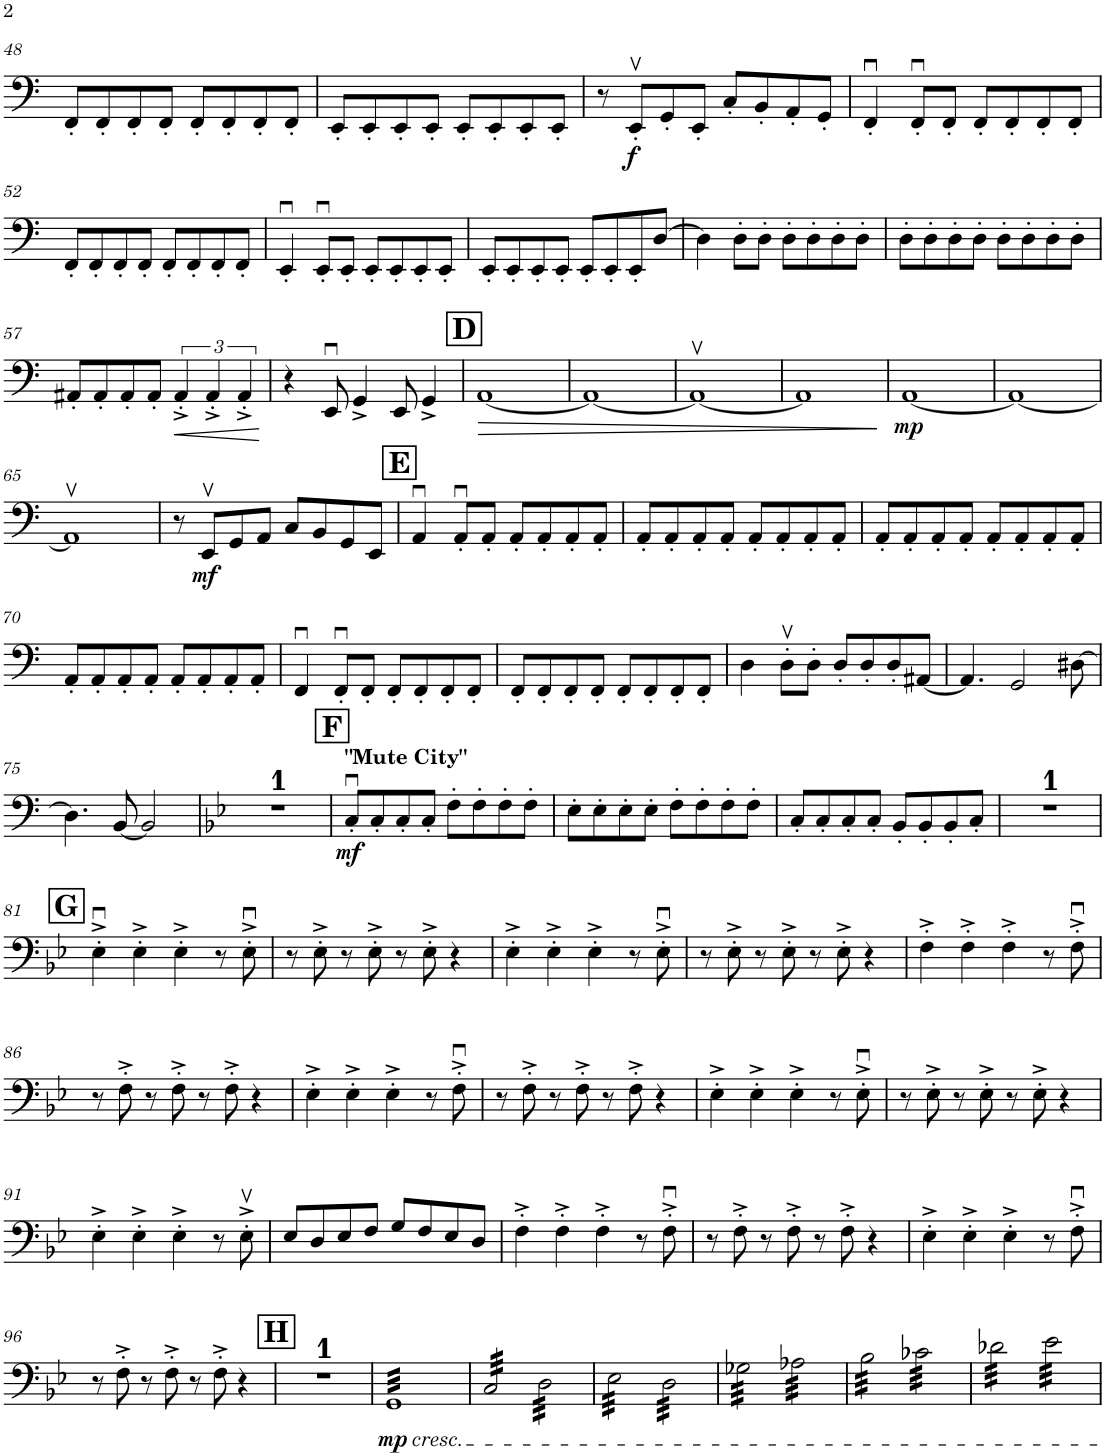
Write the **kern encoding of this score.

**kern	**dynam
*part1	*part1
*staff1	*staff1
*I"Violoncellos	*
*I'Vcs.	*
!!LO:PB:g=z
*clefF4	*
*k[]	*
*M4/4	*
=48	=48
8FF'/L	.
8FF'/	.
8FF'/	.
8FF'/J	.
8FF'/L	.
8FF'/	.
8FF'/	.
8FF'/J	.
=49	=49
8EE'/L	.
8EE'/	.
8EE'/	.
8EE'/J	.
8EE'/L	.
8EE'/	.
8EE'/	.
8EE'/J	.
=50	=50
8r	.
!	!LO:DY:b
8EEv'/L	f
8GG'/	.
8EE'/J	.
8C'/L	.
8BB'/	.
8AA'/	.
8GG'/J	.
=51	=51
4FFu'/	.
8FFu'/L	.
8FF'/J	.
8FF'/L	.
8FF'/	.
8FF'/	.
8FF'/J	.
!!LO:LB:g=z
=52	=52
8FF'/L	.
8FF'/	.
8FF'/	.
8FF'/J	.
8FF'/L	.
8FF'/	.
8FF'/	.
8FF'/J	.
=53	=53
4EEu'/	.
8EEu'/L	.
8EE'/J	.
8EE'/L	.
8EE'/	.
8EE'/	.
8EE'/J	.
=54	=54
8EE'/L	.
8EE'/	.
8EE'/	.
8EE'/J	.
8EE'/L	.
8EE'/	.
8EE'/	.
[8D/J	.
=55	=55
4D\]	.
8D'\L	.
8D'\J	.
8D'\L	.
8D'\	.
8D'\	.
8D'\J	.
=56	=56
8D'\L	.
8D'\	.
8D'\	.
8D'\J	.
8D'\L	.
8D'\	.
8D'\	.
8D'\J	.
!!LO:LB:g=z
=57	=57
8AA#X'/L	.
8AA#'/	.
8AA#'/	.
8AA#'/J	.
!	!LO:HP:b
6AA#'^/	<
6AA#'^/	.
6AA#'^/	.
.	[
=58	=58
4r	.
8EEu/	.
4GG^/	.
8EE/	.
4GG^/	.
!!LO:REH:place=s1:a:B:cj:fs=14:t=D
=59	=59
!	!LO:HP:b
[1AA	>
=60	=60
1AA_	.
=61	=61
1AAv_	.
=62	=62
1AA]	.
.	]
=63	=63
!	!LO:DY:b
[1AA	mp
=64	=64
1AA_	.
!!LO:LB:g=z
=65	=65
1AAv]	.
=66	=66
8r	.
!	!LO:DY:b
8EEv/L	mf
8GG/	.
8AA/J	.
8C/L	.
8BB/	.
8GG/	.
8EE/J	.
!!LO:REH:place=s1:a:B:cj:fs=14:t=E
=67	=67
4AAu/	.
8AAu'/L	.
8AA'/J	.
8AA'/L	.
8AA'/	.
8AA'/	.
8AA'/J	.
=68	=68
8AA'/L	.
8AA'/	.
8AA'/	.
8AA'/J	.
8AA'/L	.
8AA'/	.
8AA'/	.
8AA'/J	.
=69	=69
8AA'/L	.
8AA'/	.
8AA'/	.
8AA'/J	.
8AA'/L	.
8AA'/	.
8AA'/	.
8AA'/J	.
!!LO:LB:g=z
=70	=70
8AA'/L	.
8AA'/	.
8AA'/	.
8AA'/J	.
8AA'/L	.
8AA'/	.
8AA'/	.
8AA'/J	.
=71	=71
4FFu/	.
8FFu'/L	.
8FF'/J	.
8FF'/L	.
8FF'/	.
8FF'/	.
8FF'/J	.
=72	=72
8FF'/L	.
8FF'/	.
8FF'/	.
8FF'/J	.
8FF'/L	.
8FF'/	.
8FF'/	.
8FF'/J	.
=73	=73
4D\	.
8Dv'\L	.
8D'\J	.
8D'/L	.
8D'/	.
8D'/	.
[8AA#X/J	.
=74	=74
4.AA#/]	.
2GG/	.
[8D#X\	.
!!LO:LB:g=z
=75	=75
4.D#\]	.
[8BB/	.
2BB/]	.
=76	=76
*k[b-e-]	*
1r	.
!!LO:REH:place=s1:a:B:cj:fs=14:t=F
=77	=77
!LO:TX:a:B:t="Mute City"	!
!	!LO:DY:b
8Cu'/L	mf
8C'/	.
8C'/	.
8C'/J	.
8F'\L	.
8F'\	.
8F'\	.
8F'\J	.
=78	=78
8E-'\L	.
8E-'\	.
8E-'\	.
8E-'\J	.
8F'\L	.
8F'\	.
8F'\	.
8F'\J	.
=79	=79
8C'/L	.
8C'/	.
8C'/	.
8C'/J	.
8BB-'/L	.
8BB-'/	.
8BB-'/	.
8C'/J	.
=80	=80
1r	.
!!LO:LB:g=z
!!LO:REH:place=s1:a:B:cj:fs=14:t=G
=81	=81
4E-u'^\	.
4E-'^\	.
4E-'^\	.
8r	.
8E-u'^\	.
=82	=82
8r	.
8E-'^\	.
8r	.
8E-'^\	.
8r	.
8E-'^\	.
4r	.
=83	=83
4E-'^\	.
4E-'^\	.
4E-'^\	.
8r	.
8E-u'^\	.
=84	=84
8r	.
8E-'^\	.
8r	.
8E-'^\	.
8r	.
8E-'^\	.
4r	.
=85	=85
4F'^\	.
4F'^\	.
4F'^\	.
8r	.
8Fu'^\	.
!!LO:LB:g=z
=86	=86
8r	.
8F'^\	.
8r	.
8F'^\	.
8r	.
8F'^\	.
4r	.
=87	=87
4E-'^\	.
4E-'^\	.
4E-'^\	.
8r	.
8Fu'^\	.
=88	=88
8r	.
8F'^\	.
8r	.
8F'^\	.
8r	.
8F'^\	.
4r	.
=89	=89
4E-'^\	.
4E-'^\	.
4E-'^\	.
8r	.
8E-u'^\	.
=90	=90
8r	.
8E-'^\	.
8r	.
8E-'^\	.
8r	.
8E-'^\	.
4r	.
!!LO:LB:g=z
=91	=91
4E-'^\	.
4E-'^\	.
4E-'^\	.
8r	.
8E-v'^\	.
=92	=92
8E-/L	.
8D/	.
8E-/	.
8F/J	.
8G/L	.
8F/	.
8E-/	.
8D/J	.
=93	=93
4F'^\	.
4F'^\	.
4F'^\	.
8r	.
8Fu'^\	.
=94	=94
8r	.
8F'^\	.
8r	.
8F'^\	.
8r	.
8F'^\	.
4r	.
=95	=95
4E-'^\	.
4E-'^\	.
4E-'^\	.
8r	.
8Fu'^\	.
!!LO:LB:g=z
=96	=96
8r	.
8F'^\	.
8r	.
8F'^\	.
8r	.
8F'^\	.
4r	.
!!LO:REH:place=s1:a:B:cj:fs=14:t=H
=97	=97
1r	.
=98	=98
!LO:TX:b:i:t=cresc.	!
!	!LO:DY:b
*tremolo	*
32GGLLL	mp
32GG	.
32GG	.
32GG	.
32GG	.
32GG	.
32GG	.
32GG	.
32GG	.
32GG	.
32GG	.
32GG	.
32GG	.
32GG	.
32GG	.
32GG	.
32GG	.
32GG	.
32GG	.
32GG	.
32GG	.
32GG	.
32GG	.
32GG	.
32GG	.
32GG	.
32GG	.
32GG	.
32GG	.
32GG	.
32GG	.
32GGJJJ	.
=99	=99
32C/LLL	.
32C/	.
32C/	.
32C/	.
32C/	.
32C/	.
32C/	.
32C/	.
32C/	.
32C/	.
32C/	.
32C/	.
32C/	.
32C/	.
32C/	.
32C/JJJ	.
32D\LLL	.
32D\	.
32D\	.
32D\	.
32D\	.
32D\	.
32D\	.
32D\	.
32D\	.
32D\	.
32D\	.
32D\	.
32D\	.
32D\	.
32D\	.
32D\JJJ	.
=100	=100
32E-\LLL	.
32E-\	.
32E-\	.
32E-\	.
32E-\	.
32E-\	.
32E-\	.
32E-\	.
32E-\	.
32E-\	.
32E-\	.
32E-\	.
32E-\	.
32E-\	.
32E-\	.
32E-\JJJ	.
32D\LLL	.
32D\	.
32D\	.
32D\	.
32D\	.
32D\	.
32D\	.
32D\	.
32D\	.
32D\	.
32D\	.
32D\	.
32D\	.
32D\	.
32D\	.
32D\JJJ	.
=101	=101
32G-X\LLL	.
32G-X\	.
32G-X\	.
32G-X\	.
32G-X\	.
32G-X\	.
32G-X\	.
32G-X\	.
32G-X\	.
32G-X\	.
32G-X\	.
32G-X\	.
32G-X\	.
32G-X\	.
32G-X\	.
32G-X\JJJ	.
32A-X\LLL	.
32A-X\	.
32A-X\	.
32A-X\	.
32A-X\	.
32A-X\	.
32A-X\	.
32A-X\	.
32A-X\	.
32A-X\	.
32A-X\	.
32A-X\	.
32A-X\	.
32A-X\	.
32A-X\	.
32A-X\JJJ	.
=102	=102
32B-\LLL	.
32B-\	.
32B-\	.
32B-\	.
32B-\	.
32B-\	.
32B-\	.
32B-\	.
32B-\	.
32B-\	.
32B-\	.
32B-\	.
32B-\	.
32B-\	.
32B-\	.
32B-\JJJ	.
32c-X\LLL	.
32c-X\	.
32c-X\	.
32c-X\	.
32c-X\	.
32c-X\	.
32c-X\	.
32c-X\	.
32c-X\	.
32c-X\	.
32c-X\	.
32c-X\	.
32c-X\	.
32c-X\	.
32c-X\	.
32c-X\JJJ	.
=103	=103
32d-X\LLL	.
32d-X\	.
32d-X\	.
32d-X\	.
32d-X\	.
32d-X\	.
32d-X\	.
32d-X\	.
32d-X\	.
32d-X\	.
32d-X\	.
32d-X\	.
32d-X\	.
32d-X\	.
32d-X\	.
32d-X\JJJ	.
32e-\LLL	.
32e-\	.
32e-\	.
32e-\	.
32e-\	.
32e-\	.
32e-\	.
32e-\	.
32e-\	.
32e-\	.
32e-\	.
32e-\	.
32e-\	.
32e-\	.
32e-\	.
32e-\JJJ	.
*Xtremolo	*
=	=
*-	*-
